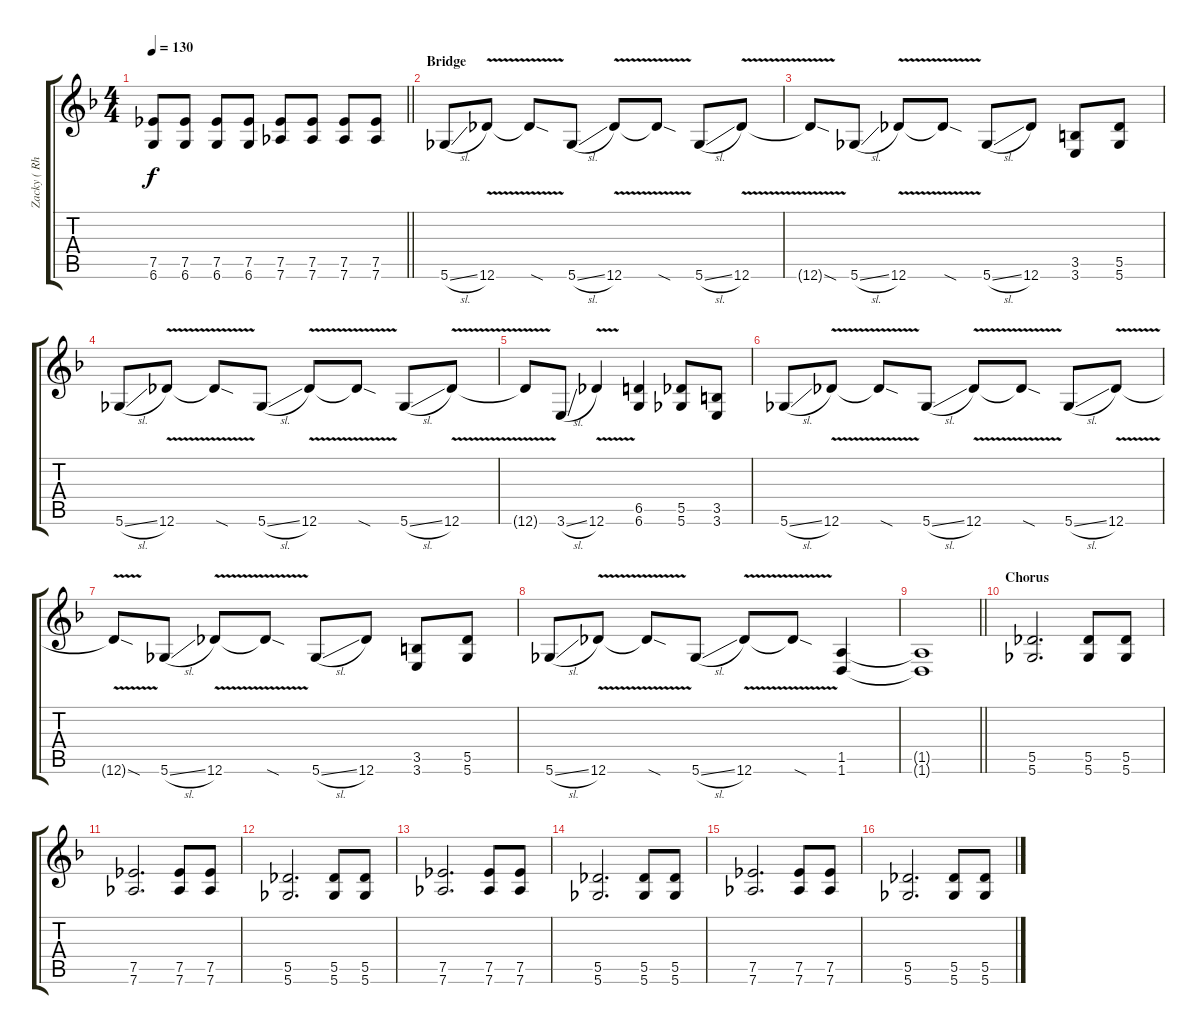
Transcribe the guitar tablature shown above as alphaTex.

\track ("Zacky ( Rhy Gtr )" "Zacky ( Rh") {instrument distortionguitar}
\staff {score tabs}
\tuning (Eb4 Bb3 Gb3 Db3 Ab2 Db2) {hide}
\ts (4 4)
\tempo 130
\clef g2
\barLineRight lightlight
\ks f
(7.5 6.6).8{dy f} (7.5 6.6).8 (7.5 6.6).8 (7.5 6.6).8 (7.5 7.6).8 (7.5 7.6).8 (7.5 7.6).8 (7.5 7.6).8 |
\section ("" "Bridge")
5.6{sl}.8 12.6{v}.8 12.6{sod t}.8 5.6{sl}.8 12.6{v}.8 12.6{sod t}.8 5.6{sl}.8 12.6{v}.8 |
12.6{sod t}.8 5.6{sl}.8 12.6{v}.8 12.6{sod t}.8 5.6{sl}.8 12.6.8 (3.5 3.6).8 (5.5 5.6).8 |
5.6{sl}.8 12.6{v}.8 12.6{sod t}.8 5.6{sl}.8 12.6{v}.8 12.6{sod t}.8 5.6{sl}.8 12.6{v}.8 |
12.6{t}.8 3.6{sl}.8 12.6{v}.4 (6.5 6.6).4 (5.5 5.6).8 (3.5 3.6).8 |
5.6{sl}.8 12.6{v}.8 12.6{sod t}.8 5.6{sl}.8 12.6{v}.8 12.6{sod t}.8 5.6{sl}.8 12.6{v}.8 |
12.6{sod t}.8 5.6{sl}.8 12.6{v}.8 12.6{sod t}.8 5.6{sl}.8 12.6.8 (3.5 3.6).8 (5.5 5.6).8 |
5.6{sl}.8 12.6{v}.8 12.6{sod t}.8 5.6{sl}.8 12.6{v}.8 12.6{sod t}.8 (1.5 1.6).4 |
\barLineRight lightlight
(1.5{t} 1.6{t}).1 |
\section ("" "Chorus")
(5.5 5.6).2{d} (5.5 5.6).8 (5.5 5.6).8 |
(7.5 7.6).2{d} (7.5 7.6).8 (7.5 7.6).8 |
(5.5 5.6).2{d} (5.5 5.6).8 (5.5 5.6).8 |
(7.5 7.6).2{d} (7.5 7.6).8 (7.5 7.6).8 |
(5.5 5.6).2{d} (5.5 5.6).8 (5.5 5.6).8 |
(7.5 7.6).2{d} (7.5 7.6).8 (7.5 7.6).8 |
(5.5 5.6).2{d} (5.5 5.6).8 (5.5 5.6).8
